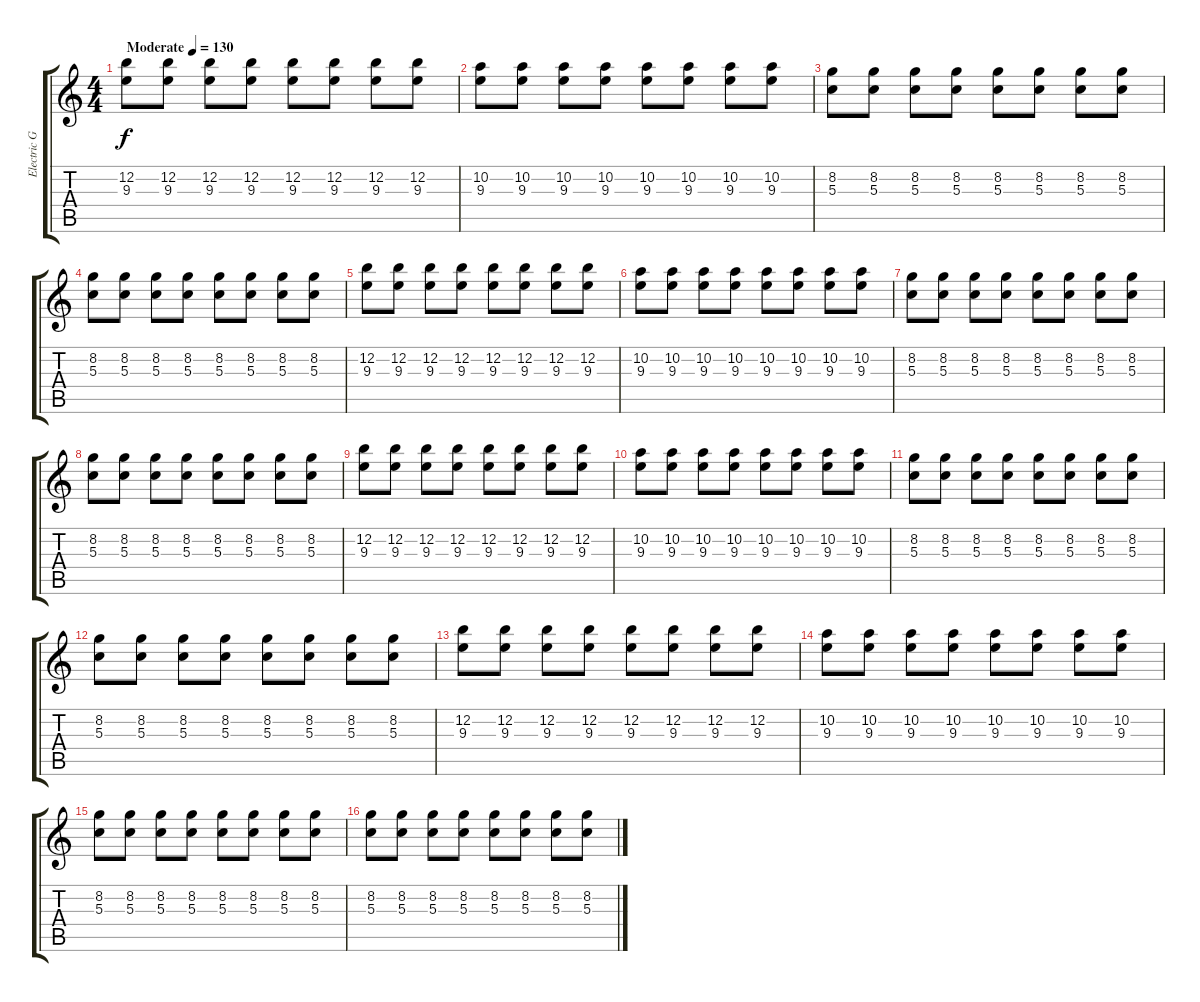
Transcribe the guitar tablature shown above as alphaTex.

\track ("Electric Guitar" "Electric G") {instrument distortionguitar}
\staff {score tabs}
\tuning (E4 B3 G3 D3 A2 E2) {hide}
\ts (4 4)
\tempo (130 "Moderate")
\clef g2
\ks c
(12.2 9.3).8{dy f instrument distortionguitar} (12.2 9.3).8 (12.2 9.3).8 (12.2 9.3).8 (12.2 9.3).8 (12.2 9.3).8 (12.2 9.3).8 (12.2 9.3).8 |
(10.2 9.3).8 (10.2 9.3).8 (10.2 9.3).8 (10.2 9.3).8 (10.2 9.3).8 (10.2 9.3).8 (10.2 9.3).8 (10.2 9.3).8 |
(8.2 5.3).8 (8.2 5.3).8 (8.2 5.3).8 (8.2 5.3).8 (8.2 5.3).8 (8.2 5.3).8 (8.2 5.3).8 (8.2 5.3).8 |
(8.2 5.3).8 (8.2 5.3).8 (8.2 5.3).8 (8.2 5.3).8 (8.2 5.3).8 (8.2 5.3).8 (8.2 5.3).8 (8.2 5.3).8 |
(12.2 9.3).8 (12.2 9.3).8 (12.2 9.3).8 (12.2 9.3).8 (12.2 9.3).8 (12.2 9.3).8 (12.2 9.3).8 (12.2 9.3).8 |
(10.2 9.3).8 (10.2 9.3).8 (10.2 9.3).8 (10.2 9.3).8 (10.2 9.3).8 (10.2 9.3).8 (10.2 9.3).8 (10.2 9.3).8 |
(8.2 5.3).8 (8.2 5.3).8 (8.2 5.3).8 (8.2 5.3).8 (8.2 5.3).8 (8.2 5.3).8 (8.2 5.3).8 (8.2 5.3).8 |
(8.2 5.3).8 (8.2 5.3).8 (8.2 5.3).8 (8.2 5.3).8 (8.2 5.3).8 (8.2 5.3).8 (8.2 5.3).8 (8.2 5.3).8 |
(12.2 9.3).8 (12.2 9.3).8 (12.2 9.3).8 (12.2 9.3).8 (12.2 9.3).8 (12.2 9.3).8 (12.2 9.3).8 (12.2 9.3).8 |
(10.2 9.3).8 (10.2 9.3).8 (10.2 9.3).8 (10.2 9.3).8 (10.2 9.3).8 (10.2 9.3).8 (10.2 9.3).8 (10.2 9.3).8 |
(8.2 5.3).8 (8.2 5.3).8 (8.2 5.3).8 (8.2 5.3).8 (8.2 5.3).8 (8.2 5.3).8 (8.2 5.3).8 (8.2 5.3).8 |
(8.2 5.3).8 (8.2 5.3).8 (8.2 5.3).8 (8.2 5.3).8 (8.2 5.3).8 (8.2 5.3).8 (8.2 5.3).8 (8.2 5.3).8 |
(12.2 9.3).8 (12.2 9.3).8 (12.2 9.3).8 (12.2 9.3).8 (12.2 9.3).8 (12.2 9.3).8 (12.2 9.3).8 (12.2 9.3).8 |
(10.2 9.3).8 (10.2 9.3).8 (10.2 9.3).8 (10.2 9.3).8 (10.2 9.3).8 (10.2 9.3).8 (10.2 9.3).8 (10.2 9.3).8 |
(8.2 5.3).8 (8.2 5.3).8 (8.2 5.3).8 (8.2 5.3).8 (8.2 5.3).8 (8.2 5.3).8 (8.2 5.3).8 (8.2 5.3).8 |
(8.2 5.3).8 (8.2 5.3).8 (8.2 5.3).8 (8.2 5.3).8 (8.2 5.3).8 (8.2 5.3).8 (8.2 5.3).8 (8.2 5.3).8
